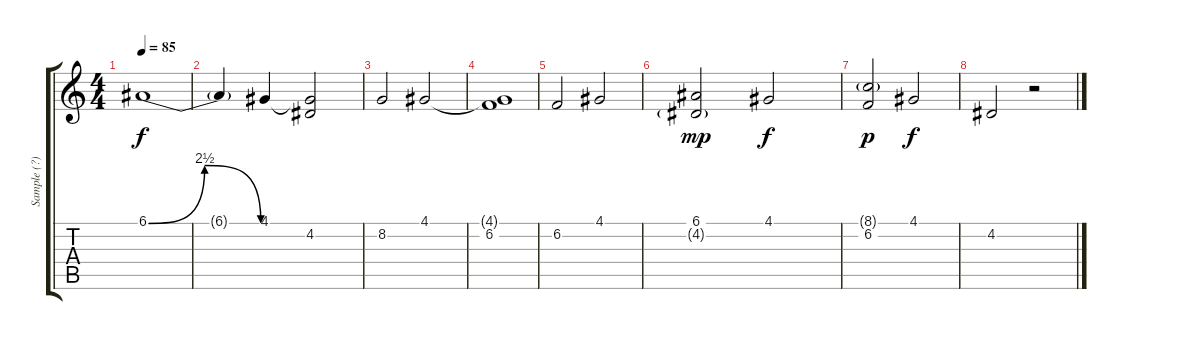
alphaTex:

\track ("Sample (?)" "Sample (?)") {instrument stringensemble2}
\staff {score tabs}
\tuning (E4 B3 G3 D3 A2 E2) {hide}
\ts (4 4)
\tempo 85
\clef g2
\ks c
6.1{be (bendrelease 0 0 30 10 49 10 60 0)}.1{dy f volume 8 instrument stringensemble2} |
6.1{t}.4 4.1.4 (4.1{t} 4.2).2 |
8.2.2 4.1.2 |
(4.1{t} 6.2).1 |
6.2.2{volume 13} 4.1.2 |
(6.1 4.2{g}).2{dy mp} 4.1.2{dy f} |
(8.1{g} 6.2).2{dy p} 4.1.2{dy f} |
4.2.2 r.2
